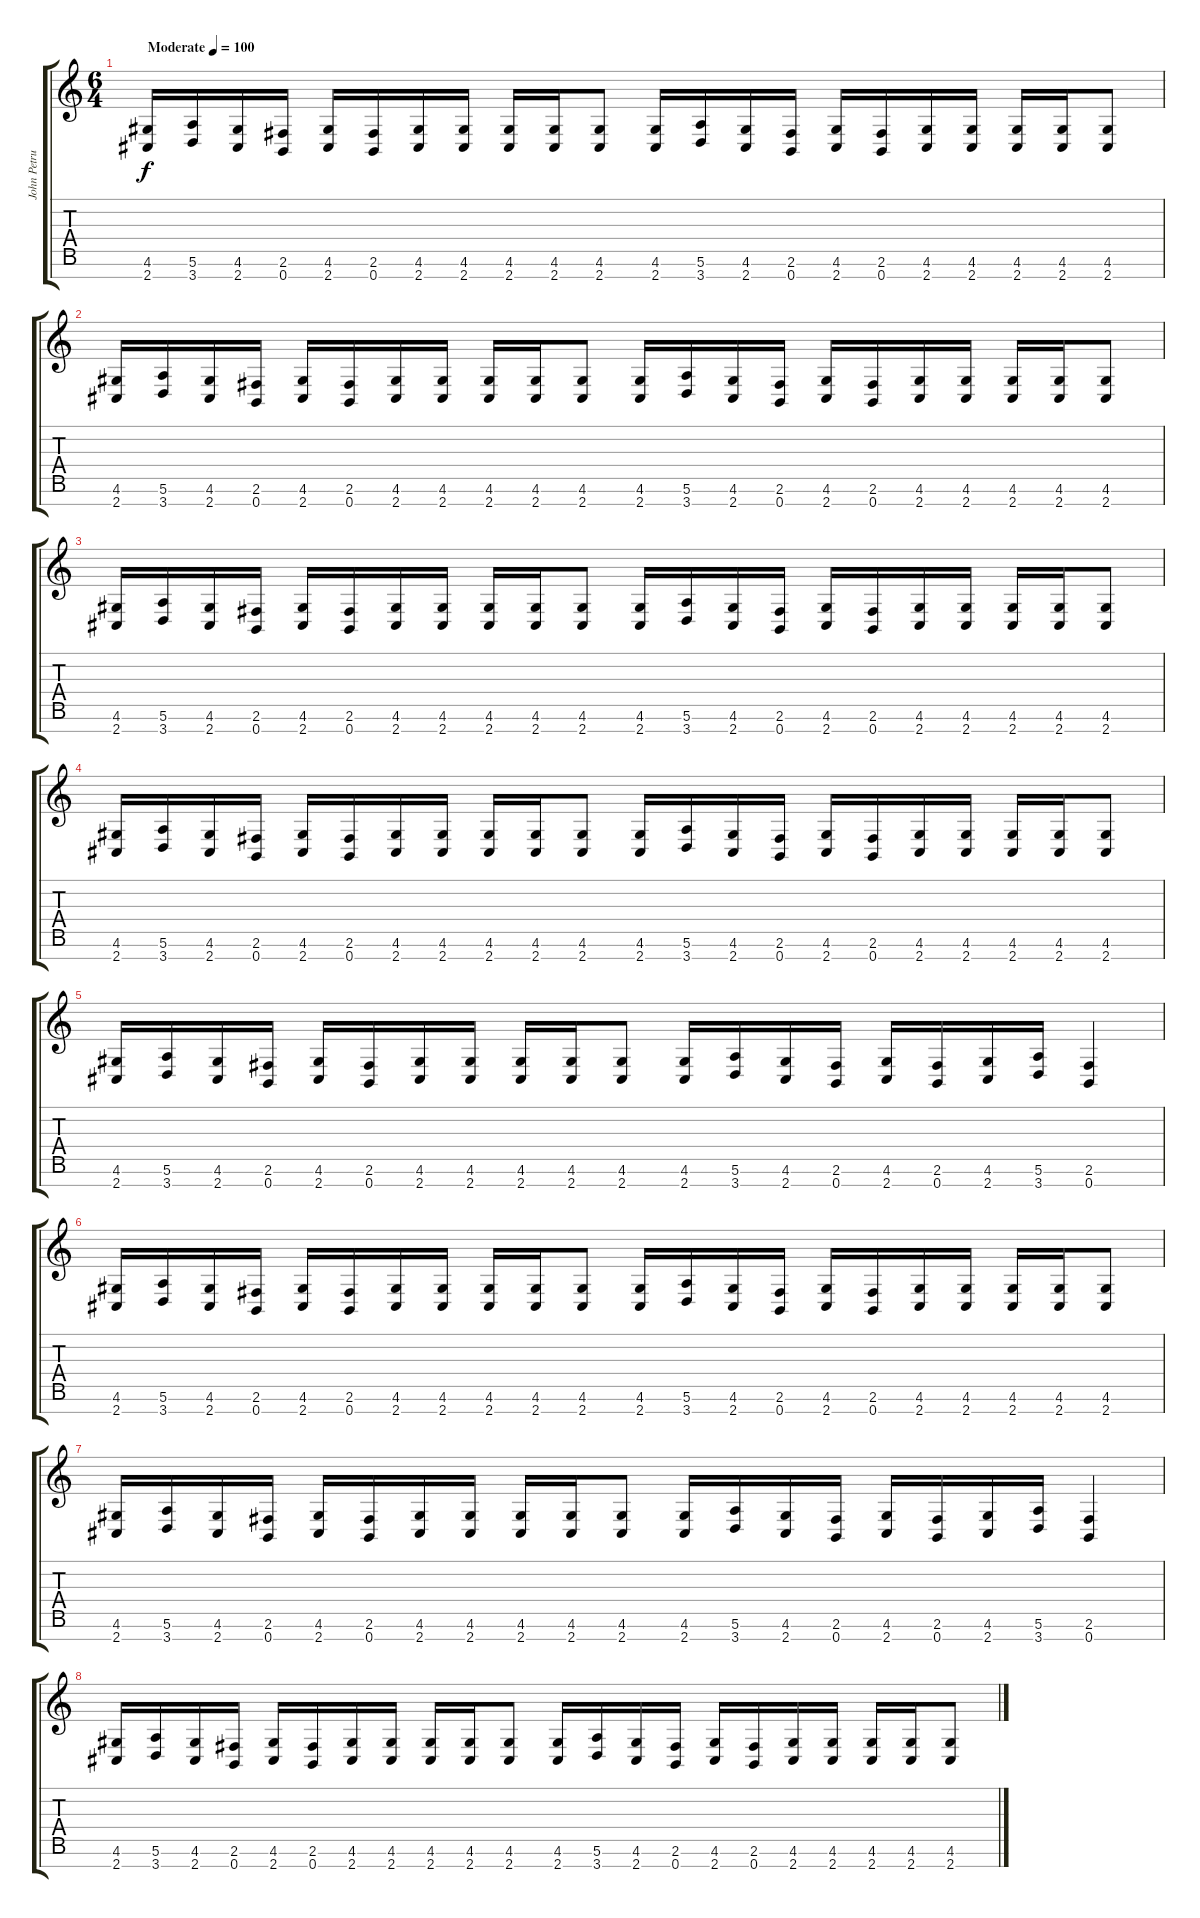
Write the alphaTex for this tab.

\track ("John Petrucci" "John Petru") {instrument distortionguitar}
\staff {score tabs}
\tuning (E4 B3 G3 D3 A2 E2 B1) {hide}
\ts (6 4)
\tempo (100 "Moderate")
\clef g2
\ks c
(4.6 2.7).16{dy f instrument distortionguitar} (5.6 3.7).16 (4.6 2.7).16 (2.6 0.7).16 (4.6 2.7).16 (2.6 0.7).16 (4.6 2.7).16 (4.6 2.7).16 (4.6 2.7).16 (4.6 2.7).16 (4.6 2.7).8 (4.6 2.7).16 (5.6 3.7).16 (4.6 2.7).16 (2.6 0.7).16 (4.6 2.7).16 (2.6 0.7).16 (4.6 2.7).16 (4.6 2.7).16 (4.6 2.7).16 (4.6 2.7).16 (4.6 2.7).8 |
(4.6 2.7).16 (5.6 3.7).16 (4.6 2.7).16 (2.6 0.7).16 (4.6 2.7).16 (2.6 0.7).16 (4.6 2.7).16 (4.6 2.7).16 (4.6 2.7).16 (4.6 2.7).16 (4.6 2.7).8 (4.6 2.7).16 (5.6 3.7).16 (4.6 2.7).16 (2.6 0.7).16 (4.6 2.7).16 (2.6 0.7).16 (4.6 2.7).16 (4.6 2.7).16 (4.6 2.7).16 (4.6 2.7).16 (4.6 2.7).8 |
(4.6 2.7).16 (5.6 3.7).16 (4.6 2.7).16 (2.6 0.7).16 (4.6 2.7).16 (2.6 0.7).16 (4.6 2.7).16 (4.6 2.7).16 (4.6 2.7).16 (4.6 2.7).16 (4.6 2.7).8 (4.6 2.7).16 (5.6 3.7).16 (4.6 2.7).16 (2.6 0.7).16 (4.6 2.7).16 (2.6 0.7).16 (4.6 2.7).16 (4.6 2.7).16 (4.6 2.7).16 (4.6 2.7).16 (4.6 2.7).8 |
(4.6 2.7).16 (5.6 3.7).16 (4.6 2.7).16 (2.6 0.7).16 (4.6 2.7).16 (2.6 0.7).16 (4.6 2.7).16 (4.6 2.7).16 (4.6 2.7).16 (4.6 2.7).16 (4.6 2.7).8 (4.6 2.7).16 (5.6 3.7).16 (4.6 2.7).16 (2.6 0.7).16 (4.6 2.7).16 (2.6 0.7).16 (4.6 2.7).16 (4.6 2.7).16 (4.6 2.7).16 (4.6 2.7).16 (4.6 2.7).8 |
(4.6 2.7).16 (5.6 3.7).16 (4.6 2.7).16 (2.6 0.7).16 (4.6 2.7).16 (2.6 0.7).16 (4.6 2.7).16 (4.6 2.7).16 (4.6 2.7).16 (4.6 2.7).16 (4.6 2.7).8 (4.6 2.7).16 (5.6 3.7).16 (4.6 2.7).16 (2.6 0.7).16 (4.6 2.7).16 (2.6 0.7).16 (4.6 2.7).16 (5.6 3.7).16 (2.6 0.7).4 |
(4.6 2.7).16 (5.6 3.7).16 (4.6 2.7).16 (2.6 0.7).16 (4.6 2.7).16 (2.6 0.7).16 (4.6 2.7).16 (4.6 2.7).16 (4.6 2.7).16 (4.6 2.7).16 (4.6 2.7).8 (4.6 2.7).16 (5.6 3.7).16 (4.6 2.7).16 (2.6 0.7).16 (4.6 2.7).16 (2.6 0.7).16 (4.6 2.7).16 (4.6 2.7).16 (4.6 2.7).16 (4.6 2.7).16 (4.6 2.7).8 |
(4.6 2.7).16 (5.6 3.7).16 (4.6 2.7).16 (2.6 0.7).16 (4.6 2.7).16 (2.6 0.7).16 (4.6 2.7).16 (4.6 2.7).16 (4.6 2.7).16 (4.6 2.7).16 (4.6 2.7).8 (4.6 2.7).16 (5.6 3.7).16 (4.6 2.7).16 (2.6 0.7).16 (4.6 2.7).16 (2.6 0.7).16 (4.6 2.7).16 (5.6 3.7).16 (2.6 0.7).4 |
(4.6 2.7).16 (5.6 3.7).16 (4.6 2.7).16 (2.6 0.7).16 (4.6 2.7).16 (2.6 0.7).16 (4.6 2.7).16 (4.6 2.7).16 (4.6 2.7).16 (4.6 2.7).16 (4.6 2.7).8 (4.6 2.7).16 (5.6 3.7).16 (4.6 2.7).16 (2.6 0.7).16 (4.6 2.7).16 (2.6 0.7).16 (4.6 2.7).16 (4.6 2.7).16 (4.6 2.7).16 (4.6 2.7).16 (4.6 2.7).8
